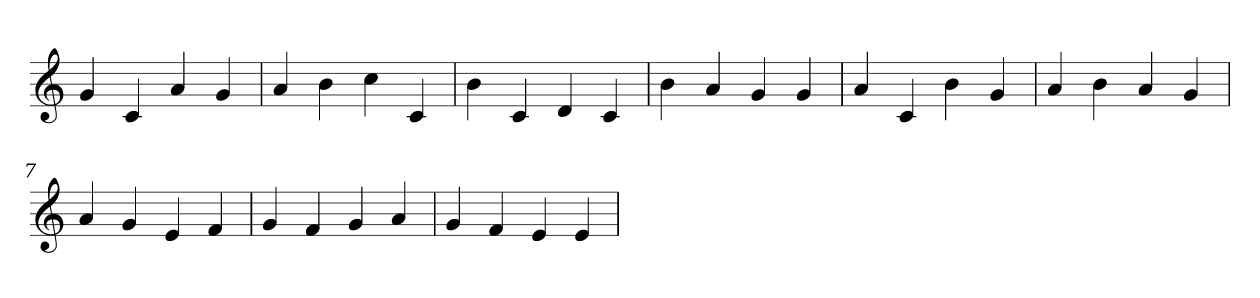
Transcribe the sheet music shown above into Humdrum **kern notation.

**kern
*part1
*staff1
*clefG2
=1
4g
4c
4a
4g
=2
4a
4b
4cc
4c
=3
4b
4c
4d
4c
=4
4b
4a
4g
4g
=5
4a
4c
4b
4g
=6
4a
4b
4a
4g
=7
4a
4g
4e
4f
=8
4g
4f
4g
4a
=9
4g
4f
4e
4e
=
*-
